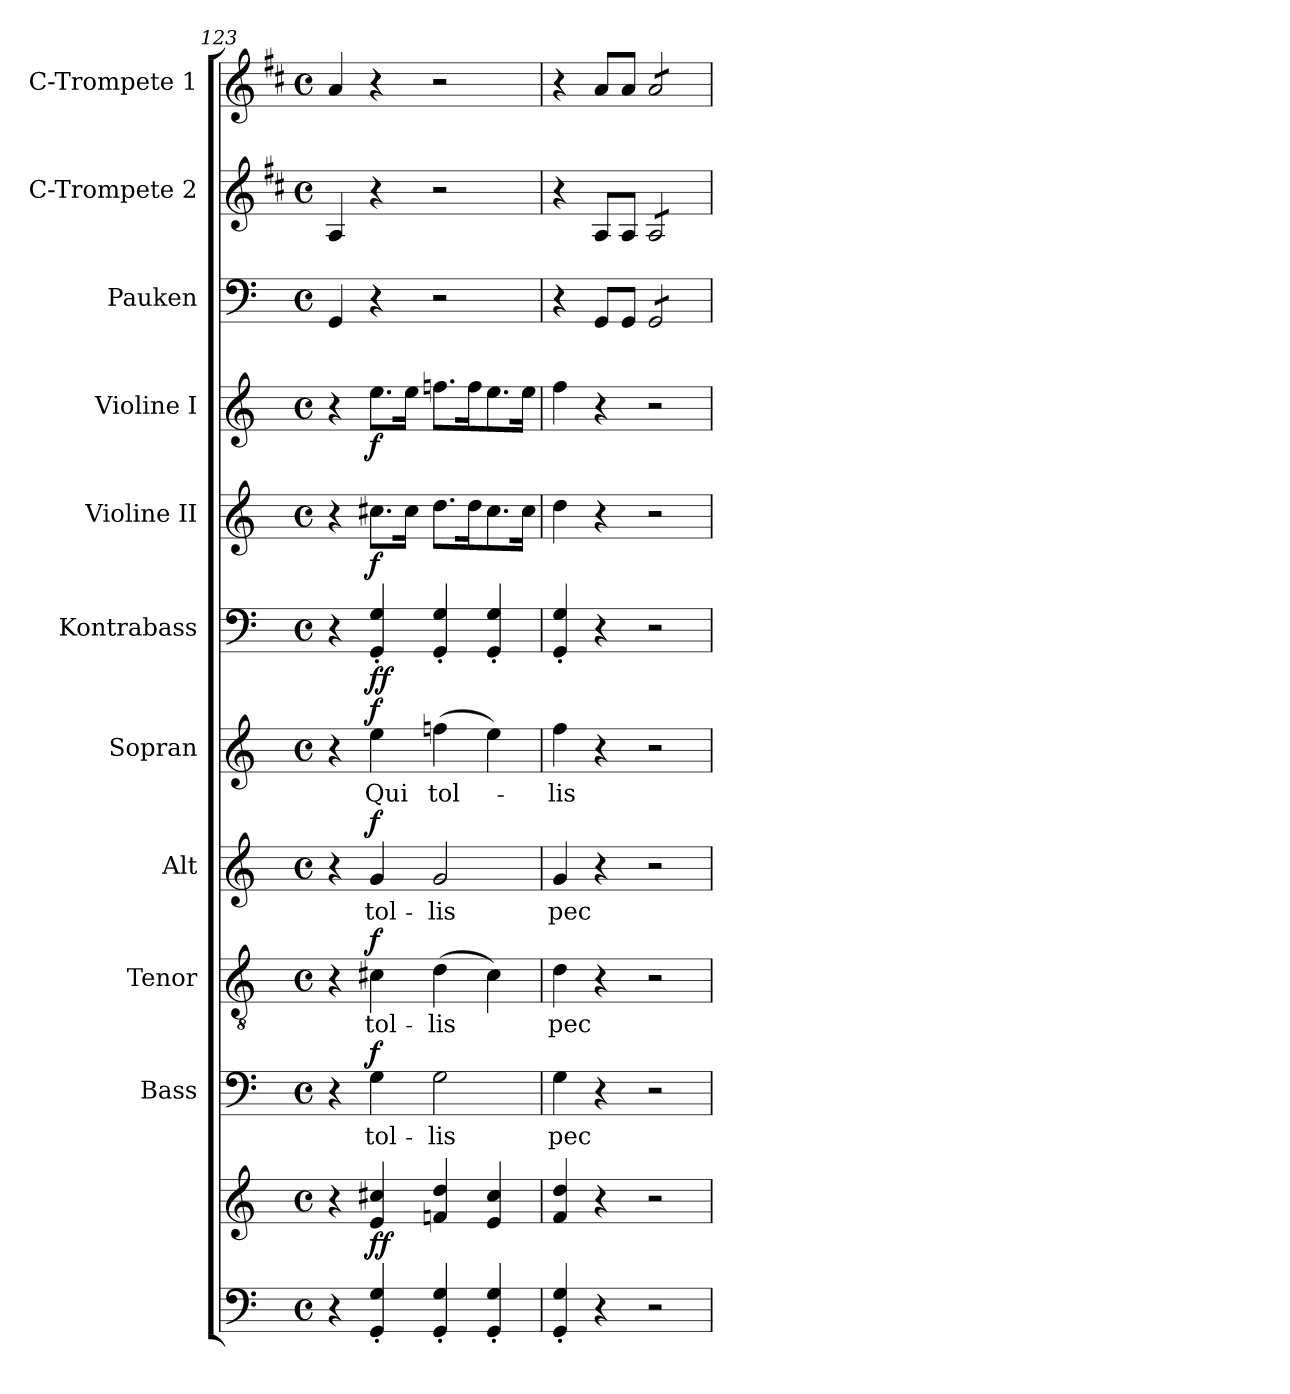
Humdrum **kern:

**kern	**kern	**dynam	**kern	**text	**dynam	**kern	**text	**dynam	**kern	**text	**dynam	**kern	**text	**dynam	**kern	**dynam	**kern	**dynam	**kern	**dynam	**kern	**kern	**kern
*part11	*part11	*part11	*part10	*part10	*part10	*part9	*part9	*part9	*part8	*part8	*part8	*part7	*part7	*part7	*part6	*part6	*part5	*part5	*part4	*part4	*part3	*part2	*part1
*staff12	*staff11	*staff11/12	*staff10	*staff10	*staff10	*staff9	*staff9	*staff9	*staff8	*staff8	*staff8	*staff7	*staff7	*staff7	*staff6	*staff6	*staff5	*staff5	*staff4	*staff4	*staff3	*staff2	*staff1
*	*	*	*I"Bass	*	*	*I"Tenor	*	*	*I"Alt	*	*	*I"Sopran	*	*	*I"Kontrabass	*	*I"Violine II	*	*I"Violine I	*	*I"Pauken	*I"C-Trompete 2	*I"C-Trompete 1
*	*	*	*I'B.	*	*	*I'T.	*	*	*I'A.	*	*	*I'S.	*	*	*I'Kb.	*	*I'Vl. II	*	*I'Vl. I	*	*I'Pk.	*I'C Trp. 2	*I'C Trp. 1
*clefF4	*clefG2	*	*clefF4	*	*	*clefGv2	*	*	*clefG2	*	*	*clefG2	*	*	*clefF4	*	*clefG2	*	*clefG2	*	*clefF4	*clefG2	*clefG2
*	*	*	*	*	*	*	*	*	*	*	*	*	*	*	*ITrd7c12	*	*	*	*	*	*	*ITrd1c2	*ITrd1c2
*k[]	*k[]	*	*k[]	*	*	*k[]	*	*	*k[]	*	*	*k[]	*	*	*k[]	*	*k[]	*	*k[]	*	*k[]	*k[]	*k[]
*C:	*C:	*	*C:	*	*	*C:	*	*	*C:	*	*	*C:	*	*	*C:	*	*C:	*	*C:	*	*C:	*C:	*C:
*M4/4	*M4/4	*	*M4/4	*	*	*M4/4	*	*	*M4/4	*	*	*M4/4	*	*	*M4/4	*	*M4/4	*	*M4/4	*	*M4/4	*M4/4	*M4/4
*met(c)	*met(c)	*	*met(c)	*	*	*met(c)	*	*	*met(c)	*	*	*met(c)	*	*	*met(c)	*	*met(c)	*	*met(c)	*	*met(c)	*met(c)	*met(c)
=123	=123	=123	=123	=123	=123	=123	=123	=123	=123	=123	=123	=123	=123	=123	=123	=123	=123	=123	=123	=123	=123	=123	=123
4r	4r	.	4r	.	.	4r	.	.	4r	.	.	4r	.	.	4r	.	4r	.	4r	.	4GG/	4G/	4g/
!	!	!LO:DY:a=2	!	!LO:LY:b	!LO:DY:a	!	!LO:LY:b	!LO:DY:a	!	!LO:LY:b	!LO:DY:a	!	!LO:LY:b	!LO:DY:a	!	!LO:DY:b	!	!LO:DY:b	!	!LO:DY:b	!	!	!
4GG/'< 4G/'<	4e/ 4cc#X/	ff	4G\	tol-	f	4c#X\	tol-	f	4g/	tol-	f	4ee\	Qui	f	4GGG/'< 4GG/'<	ff	8.cc#X\L	f	8.ee\L	f	4r	4r	4r
.	.	.	.	.	.	.	.	.	.	.	.	.	.	.	.	.	16cc#\Jk	.	16ee\Jk	.	.	.	.
!	!	!	!	!LO:LY:b	!	!	!LO:LY:b	!	!	!LO:LY:b	!	!	!LO:LY:b	!	!	!	!	!	!	!	!	!	!
4GG/'< 4G/'<	4fn/ 4dd/	.	2G\	-lis	.	(>4d\	-lis	.	2g/	-lis	.	(>4ffn\	tol-	.	4GGG/'< 4GG/'<	.	8.dd\L	.	8.ffn\L	.	2r	2r	2r
.	.	.	.	.	.	.	.	.	.	.	.	.	.	.	.	.	16dd\k	.	16ff\k	.	.	.	.
4GG/'< 4G/'<	4e/ 4cc#/	.	.	.	.	4c#\)	.	.	.	.	.	4ee\)	.	.	4GGG/'< 4GG/'<	.	8.cc#\	.	8.ee\	.	.	.	.
.	.	.	.	.	.	.	.	.	.	.	.	.	.	.	.	.	16cc#\Jk	.	16ee\Jk	.	.	.	.
!!LO:PB:g=z
=124	=124	=124	=124	=124	=124	=124	=124	=124	=124	=124	=124	=124	=124	=124	=124	=124	=124	=124	=124	=124	=124	=124	=124
!	!	!	!	!LO:LY:b	!	!	!LO:LY:b	!	!	!LO:LY:b	!	!	!LO:LY:b	!	!	!	!	!	!	!	!	!	!
4GG/'< 4G/'<	4f/ 4dd/	.	4G\	pec-	.	4d\	pec-	.	4g/	pec-	.	4ff\	-lis	.	4GGG/'< 4GG/'<	.	4dd\	.	4ff\	.	4r	4r	4r
4r	4r	.	4r	.	.	4r	.	.	4r	.	.	4r	.	.	4r	.	4r	.	4r	.	8GG/L	8G/L	8g/L
.	.	.	.	.	.	.	.	.	.	.	.	.	.	.	.	.	.	.	.	.	8GG/J	8G/J	8g/J
*	*	*	*	*	*	*	*	*	*	*	*	*	*	*	*	*	*	*	*	*	*tremolo	*	*
*	*	*	*	*	*	*	*	*	*	*	*	*	*	*	*	*	*	*	*	*	*	*tremolo	*
*	*	*	*	*	*	*	*	*	*	*	*	*	*	*	*	*	*	*	*	*	*	*	*tremolo
2r	2r	.	2r	.	.	2r	.	.	2r	.	.	2r	.	.	2r	.	2r	.	2r	.	8GG/L	8G/L	8g/L
.	.	.	.	.	.	.	.	.	.	.	.	.	.	.	.	.	.	.	.	.	8GG/	8G/	8g/
.	.	.	.	.	.	.	.	.	.	.	.	.	.	.	.	.	.	.	.	.	8GG/	8G/	8g/
.	.	.	.	.	.	.	.	.	.	.	.	.	.	.	.	.	.	.	.	.	8GG/J	8G/J	8g/J
*	*	*	*	*	*	*	*	*	*	*	*	*	*	*	*	*	*	*	*	*	*	*	*Xtremolo
*	*	*	*	*	*	*	*	*	*	*	*	*	*	*	*	*	*	*	*	*	*	*Xtremolo	*
*	*	*	*	*	*	*	*	*	*	*	*	*	*	*	*	*	*	*	*	*	*Xtremolo	*	*
=	=	=	=	=	=	=	=	=	=	=	=	=	=	=	=	=	=	=	=	=	=	=	=
*-	*-	*-	*-	*-	*-	*-	*-	*-	*-	*-	*-	*-	*-	*-	*-	*-	*-	*-	*-	*-	*-	*-	*-
